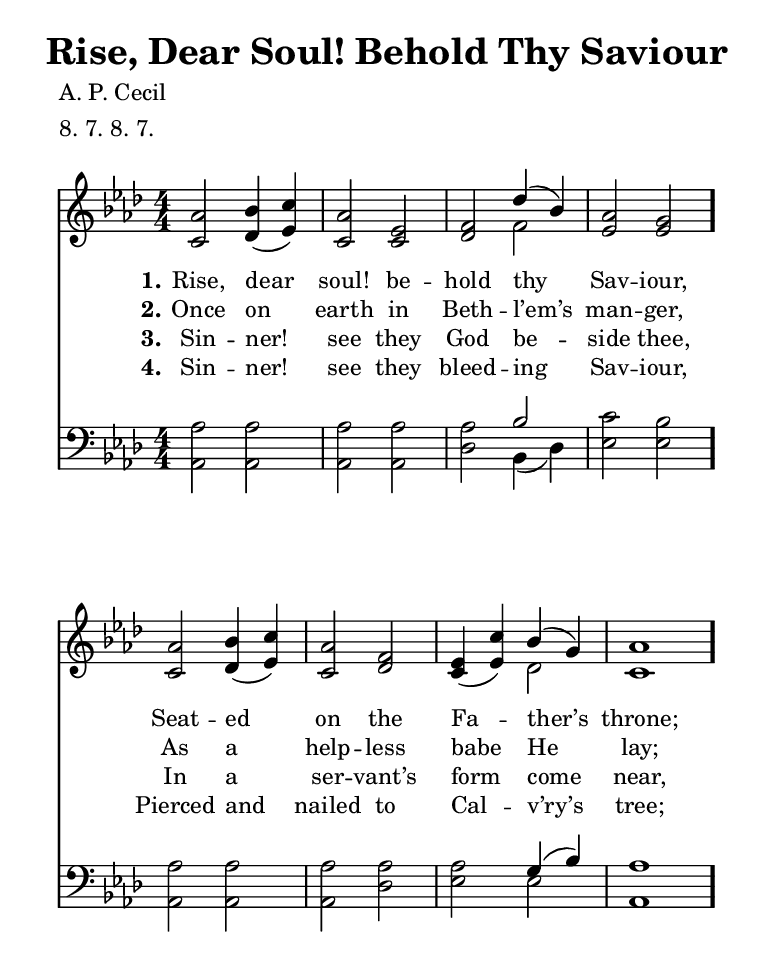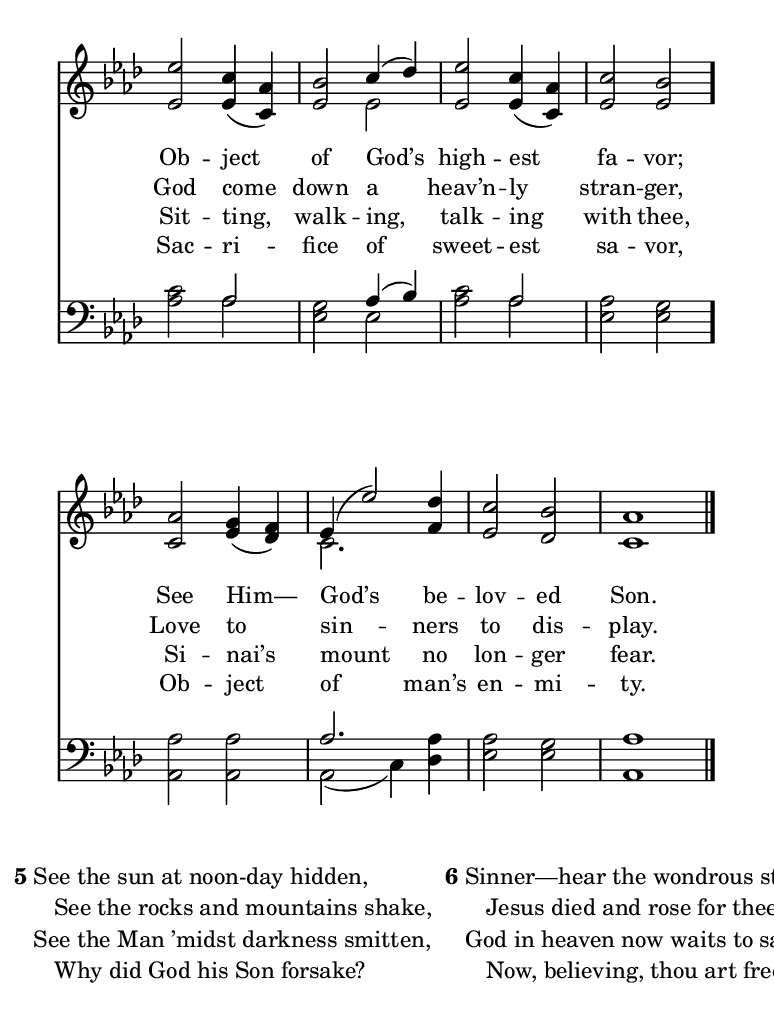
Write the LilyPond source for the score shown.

\include "common/global.ily"
\paper {
  \include "common/paper.ily"
  ragged-bottom = ##t
  system-system-spacing.padding = 11
}

\header{
  hymnnumber = "47"
  title = "Rise, Dear Soul! Behold Thy Saviour"
  tunename = "Suffield"
  meter = "8. 7. 8. 7."
  poet = "A. P. Cecil"
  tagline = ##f
}

% for fermata in MIDI
ta = { \tempo 4=120 }
tb = { \tempo 4=60  }

patternAA = { c2 c4( c4) | c2 c2 | c2 c4( c4) | c2 c2 }
patternAB = { c2 c4( c4) | c2 c2 | c2 c2      | c2 c2 }
patternAC = { c2 c2      | c2 c2 | c2 c2      | c2 c2 }
patternAD = { c2 c2      | c2 c2 | c2 c4( c4) | c2 c2 }

patternBA = { c2 c4( c4) | c2 c2 | c4( c4) c4( c4) | c1 }
patternBB = { c2 c4( c4) | c2 c2 | c4( c4) c2      | c1 }
patternBC = { c2 c2      | c2 c2 | c2      c4( c4) | c1 }
patternBD = { c2 c2      | c2 c2 | c2      c2      | c1 }

patternCA = { c2 c4( c4) | c2 c4( c4) | c2 c4( c4) | c2 c2 }
patternCB = { c2 c4( c4) | c2 c2      | c2 c4( c4) | c2 c2 }
patternCC = { c2 c2      | c2 c4( c4) | c2 c2      | c2 c2 }
patternCD = { c2 c2      | c2 c2      | c2 c2      | c2 c2 }

patternDA = { c2 c4( c4) | c4( c2) c4   | c2 c2 | c1 }
patternDB = { c2 c4( c4) | c2.   c4   | c2 c2 | c1 }
patternDC = { c2 c2      | c2.   c4   | c2 c2 | c1 }
patternDD = { c2 c2      | c2( c4) c4 | c2 c2 | c1 }

global = {
  \include "common/overrides.ily"
  \override Staff.TimeSignature.style = #'numbered
  \time 4/4
  \override Score.MetronomeMark.transparent = ##t % hide all fermata changes too
  \ta
  \key aes \major
  \autoBeamOff
}

notesSoprano = {
\global
\relative c'' {

  \changePitch \patternAA { aes bes c | aes ees | f des' bes | aes g }
  \changePitch \patternBA { aes bes c | aes f | ees c' bes g | aes }
  \changePitch \patternCA { ees' c aes | bes c des | ees c aes | c bes }
  \changePitch \patternDA { aes g f | ees ees' des | c bes | aes }

  \bar "|."

}
}

notesAlto = {
\global
\relative e' {

  \changePitch \patternAB { c des ees | c c | des f | ees ees }
  \changePitch \patternBB { c des ees | c des | c ees des | c }
  \changePitch \patternCB { ees ees c | ees ees | ees ees c | ees ees }
  \changePitch \patternDB { c ees des | c f | ees des | c }

}
}

notesTenor = {
\global
\relative a {

  \changePitch \patternAC { aes aes | aes aes | aes bes | c bes }
  \changePitch \patternBC { aes aes | aes aes | aes g bes | aes }
  \changePitch \patternCC { c aes | g aes bes | c aes | aes g }
  \changePitch \patternDC { aes aes | aes aes | aes g | aes }

}
}

notesBass = {
\global
\relative f, {

  \changePitch \patternAD { aes aes | aes aes | des bes des | ees ees }
  \changePitch \patternBD { aes, aes | aes des | ees ees | aes, }
  \changePitch \patternCD { aes' aes | ees ees | aes aes | ees ees }
  \changePitch \patternDD { aes, aes | aes c des | ees ees | aes, }

}
}

wordsA = \lyricmode {
\set stanza = "1."

Rise, dear soul! be -- hold thy Sav -- iour, \bar "."
Seat -- ed on the Fa -- ther’s throne; \bar "." \break
Ob -- ject of God’s high -- est fa -- vor; \bar "."
See Him— God’s be -- lov -- ed Son. \bar "." \break

}

wordsB = \lyricmode {
\set stanza = "2."

Once on earth in Beth -- l’em’s man -- ger,
As a help -- less babe He lay;
God come down a heav’n -- ly stran -- ger,
Love to sin -- ners to dis -- play.

}

wordsC = \lyricmode {
\set stanza = "3."

Sin -- ner! see they God be -- side thee,
In a ser -- vant’s form come near,
Sit -- ting, walk -- ing, talk -- ing with thee,
Si -- nai’s mount no lon -- ger fear.

}

wordsD = \lyricmode {
\set stanza = "4."

Sin -- ner! see they bleed -- ing Sav -- iour,
Pierced and nailed to Cal -- v’ry’s tree;
Sac -- ri -- fice of sweet -- est sa -- vor,
Ob -- ject of man’s en -- mi -- ty.

}

wordsE = \markuplist {

\line { See the sun at noon-day hidden, }
\line { { \hspace #2 } See the rocks and mountains shake, }
\line { See the Man ’midst darkness smitten, }
\line { { \hspace #2 } Why did God his Son forsake? }

}

wordsF = \markuplist {

\line { Sinner—hear the wondrous story }
\line { { \hspace #2 } Jesus died and rose for thee; }
\line { God in heaven now waits to save thee, }
\line { { \hspace #2 } Now, believing, thou art free. }

}

\score {
  \context ChoirStaff <<
    \context Staff = upper <<
      \set Staff.autoBeaming = ##f
      \set ChoirStaff.systemStartDelimiter = #'SystemStartBar
      \set ChoirStaff.printPartCombineTexts = ##f
      \partcombine #'(2 . 9) \notesSoprano \notesAlto
      \context NullVoice = sopranos { \voiceOne << \notesSoprano >> }
      \context NullVoice = altos { \voiceTwo << \notesAlto >> }
      \context Lyrics = one   \lyricsto sopranos \wordsA
      \context Lyrics = two   \lyricsto sopranos \wordsB
      \context Lyrics = three \lyricsto sopranos \wordsC
      \context Lyrics = four  \lyricsto sopranos \wordsD
    >>
    \context Staff = men <<
      \set Staff.autoBeaming = ##f
      \clef bass
      \set ChoirStaff.printPartCombineTexts = ##f
      \partcombine #'(2 . 9) \notesTenor \notesBass
      \context NullVoice = tenors { \voiceOne << \notesTenor >> }
      \context NullVoice = basses { \voiceTwo << \notesBass >> }
    >>
  >>
  \layout {
    \include "common/layout.ily"
  }
  \midi{
    \include "common/midi.ily"
  }
}

\markup { \fill-line {
  \hspace #0.1
  \line{ \bold 5 \column { \wordsE } }
  \hspace #0.1
  \line{ \bold 6 \column { \wordsF } }
  \hspace #0.1
} }

\version "2.19.49"  % necessary for upgrading to future LilyPond versions.

% vi:set et ts=2 sw=2 ai nocindent syntax=lilypond:
